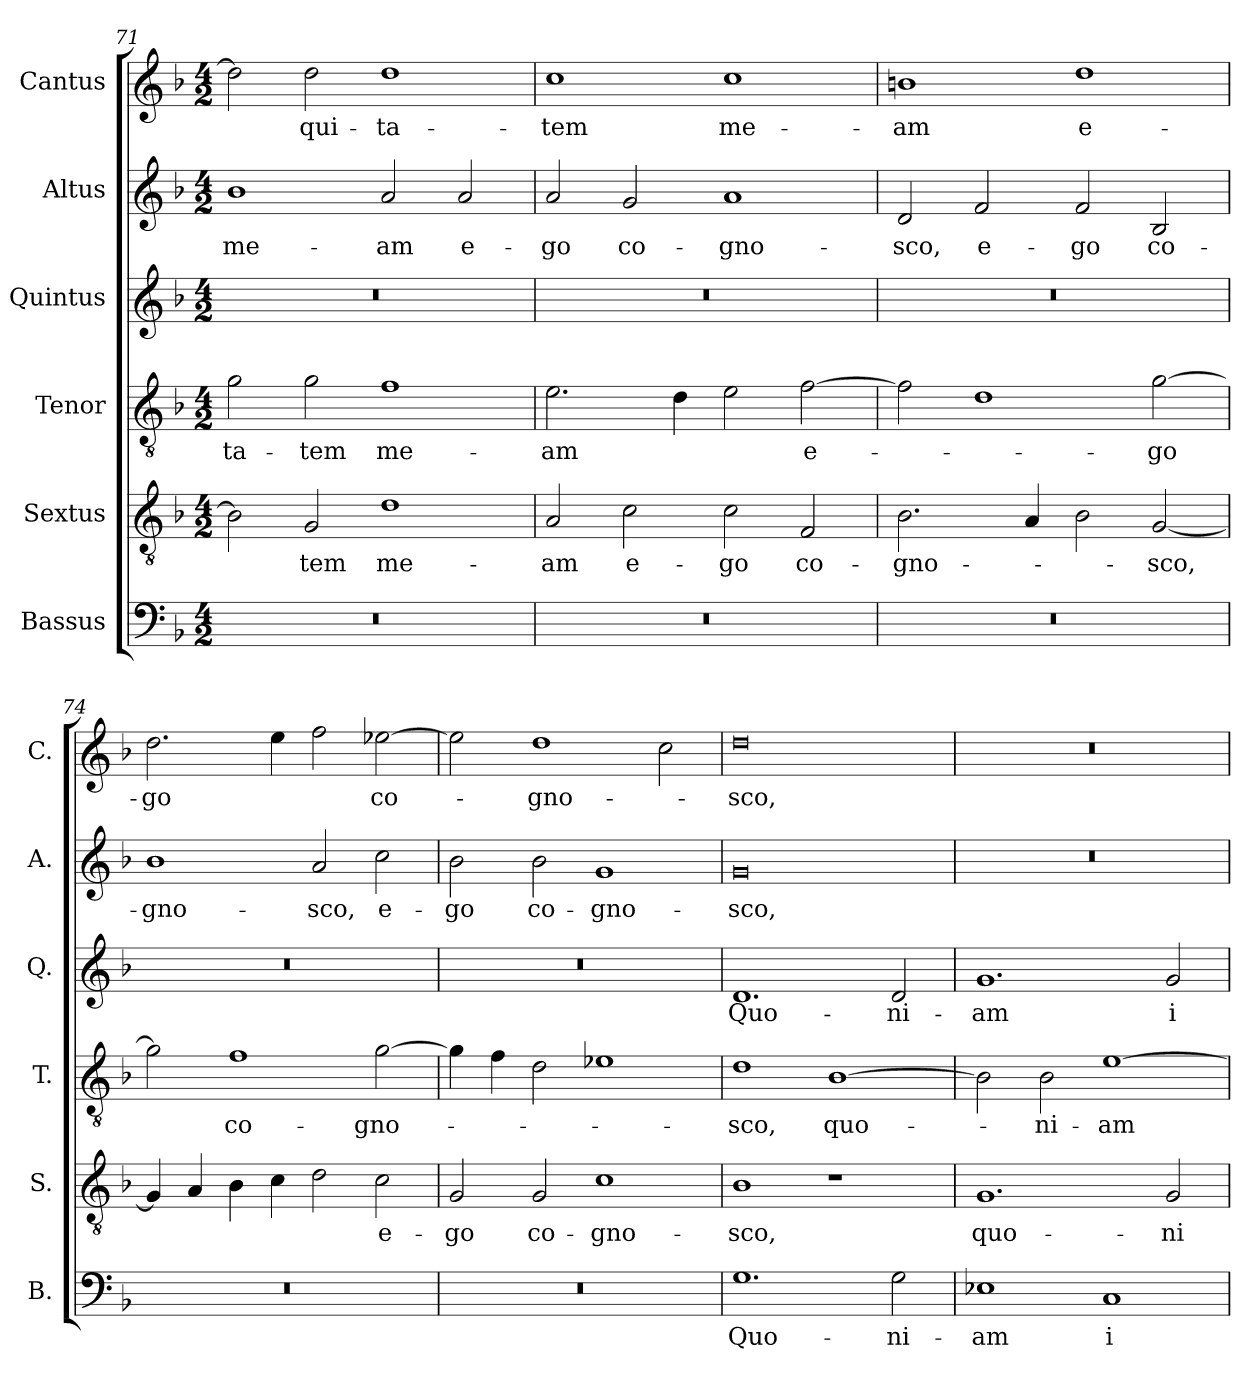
**kern	**text	**kern	**text	**kern	**text	**kern	**text	**kern	**text	**kern	**text
*part6	*part6	*part5	*part5	*part4	*part4	*part3	*part3	*part2	*part2	*part1	*part1
*staff6	*staff6	*staff5	*staff5	*staff4	*staff4	*staff3	*staff3	*staff2	*staff2	*staff1	*staff1
*I"Bassus	*	*I"Sextus	*	*I"Tenor	*	*I"Quintus	*	*I"Altus	*	*I"Cantus	*
*I'B.	*	*I'S.	*	*I'T.	*	*I'Q.	*	*I'A.	*	*I'C.	*
*clefF4	*	*clefGv2	*	*clefGv2	*	*clefG2	*	*clefG2	*	*clefG2	*
*k[b-]	*	*k[b-]	*	*k[b-]	*	*k[b-]	*	*k[b-]	*	*k[b-]	*
*M4/2	*	*M4/2	*	*M4/2	*	*M4/2	*	*M4/2	*	*M4/2	*
=71	=71	=71	=71	=71	=71	=71	=71	=71	=71	=71	=71
!	!	!	!	!	!LO:LY:b	!	!	!	!LO:LY:b	!	!
0r	.	2B-\]	.	2g\	-ta-	0r	.	1b-	me-	2dd\]	.
!	!	!	!LO:LY:b	!	!LO:LY:b	!	!	!	!	!	!LO:LY:b
.	.	2G/	-tem	2g\	-tem	.	.	.	.	2dd\	-qui-
!	!	!	!LO:LY:b	!	!LO:LY:b	!	!	!	!LO:LY:b	!	!LO:LY:b
.	.	1d	me-	1f	me-	.	.	2a/	-am	1dd	-ta-
!	!	!	!	!	!	!	!	!	!LO:LY:b	!	!
.	.	.	.	.	.	.	.	2a/	e-	.	.
=72	=72	=72	=72	=72	=72	=72	=72	=72	=72	=72	=72
!	!	!	!LO:LY:b	!	!LO:LY:b	!	!	!	!LO:LY:b	!	!LO:LY:b
0r	.	2A/	-am	2.e\	-am	0r	.	2a/	-go	1cc	-tem
!	!	!	!LO:LY:b	!	!	!	!	!	!LO:LY:b	!	!
.	.	2c\	e-	.	.	.	.	2g/	co-	.	.
.	.	.	.	4d\	.	.	.	.	.	.	.
!	!	!	!LO:LY:b	!	!	!	!	!	!LO:LY:b	!	!LO:LY:b
.	.	2c\	-go	2e\	.	.	.	1a	-gno-	1cc	me-
!	!	!	!LO:LY:b	!	!LO:LY:b	!	!	!	!	!	!
.	.	2F/	co-	[2f\	e-	.	.	.	.	.	.
=73	=73	=73	=73	=73	=73	=73	=73	=73	=73	=73	=73
!	!	!	!LO:LY:b	!	!	!	!	!	!LO:LY:b	!	!LO:LY:b
0r	.	2.B-\	-gno-	2f\]	.	0r	.	2d/	-sco,	1bn	-am
!	!	!	!	!	!	!	!	!	!LO:LY:b	!	!
.	.	.	.	1d	.	.	.	2f/	e-	.	.
.	.	4A/	.	.	.	.	.	.	.	.	.
!	!	!	!	!	!	!	!	!	!LO:LY:b	!	!LO:LY:b
.	.	2B-\	.	.	.	.	.	2f/	-go	1dd	e-
!	!	!	!LO:LY:b	!	!LO:LY:b	!	!	!	!LO:LY:b	!	!
.	.	[2G/	-sco,	[2g\	-go	.	.	2B-/	co-	.	.
=74	=74	=74	=74	=74	=74	=74	=74	=74	=74	=74	=74
!	!	!	!	!	!	!	!	!	!LO:LY:b	!	!LO:LY:b
0r	.	4G/]	.	2g\]	.	0r	.	1b-	-gno-	2.dd\	-go
.	.	4A/	.	.	.	.	.	.	.	.	.
!	!	!	!	!	!LO:LY:b	!	!	!	!	!	!
.	.	4B-\	.	1f	co-	.	.	.	.	.	.
.	.	4c\	.	.	.	.	.	.	.	4ee\	.
!	!	!	!	!	!	!	!	!	!LO:LY:b	!	!
.	.	2d\	.	.	.	.	.	2a/	-sco,	2ff\	.
!	!	!	!LO:LY:b	!	!LO:LY:b	!	!	!	!LO:LY:b	!	!LO:LY:b
.	.	2c\	e-	[2g\	-gno-	.	.	2cc\	e-	[2ee-X\	co-
=75	=75	=75	=75	=75	=75	=75	=75	=75	=75	=75	=75
!	!	!	!LO:LY:b	!	!	!	!	!	!LO:LY:b	!	!
0r	.	2G/	-go	4g\]	.	0r	.	2b-\	-go	2ee-\]	.
.	.	.	.	4f\	.	.	.	.	.	.	.
!	!	!	!LO:LY:b	!	!	!	!	!	!LO:LY:b	!	!LO:LY:b
.	.	2G/	co-	2d\	.	.	.	2b-\	co-	1dd	-gno-
!	!	!	!LO:LY:b	!	!	!	!	!	!LO:LY:b	!	!
.	.	1c	-gno-	1e-X	.	.	.	1g	-gno-	.	.
.	.	.	.	.	.	.	.	.	.	2cc\	.
=76	=76	=76	=76	=76	=76	=76	=76	=76	=76	=76	=76
!	!LO:LY:b	!	!LO:LY:b	!	!LO:LY:b	!	!LO:LY:b	!	!LO:LY:b	!	!LO:LY:b
1.G	Quo-	1B-	-sco,	1d	-sco,	1.d	Quo-	0g	-sco,	0dd	-sco,
!	!	!	!	!	!LO:LY:b	!	!	!	!	!	!
.	.	1r	.	[1B-	quo-	.	.	.	.	.	.
!	!LO:LY:b	!	!	!	!	!	!LO:LY:b	!	!	!	!
2G\	-ni-	.	.	.	.	2d/	-ni-	.	.	.	.
!!LO:PB:g=z
=77	=77	=77	=77	=77	=77	=77	=77	=77	=77	=77	=77
!	!LO:LY:b	!	!LO:LY:b	!	!	!	!LO:LY:b	!	!	!	!
1E-X	-am	1.G	quo-	2B-\]	.	1.g	-am	0r	.	0r	.
!	!	!	!	!	!LO:LY:b	!	!	!	!	!	!
.	.	.	.	2B-\	-ni-	.	.	.	.	.	.
!	!LO:LY:b	!	!	!	!LO:LY:b	!	!	!	!	!	!
1C	i-	.	.	[1e	-am	.	.	.	.	.	.
!	!	!	!LO:LY:b	!	!	!	!LO:LY:b	!	!	!	!
.	.	2G/	-ni-	.	.	2g/	i-	.	.	.	.
=	=	=	=	=	=	=	=	=	=	=	=
*-	*-	*-	*-	*-	*-	*-	*-	*-	*-	*-	*-
